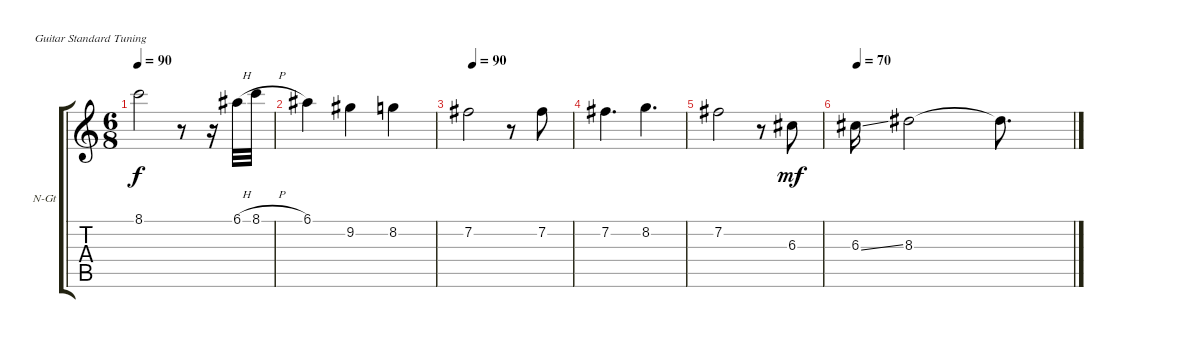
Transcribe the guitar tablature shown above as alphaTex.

\defaultSystemsLayout 4
\bracketExtendMode groupsimilarinstruments
\firstSystemTrackNameOrientation horizontal
\otherSystemsTrackNameOrientation horizontal
\track ("Lead Guitar" "N-Gt") {instrument acousticguitarnylon}
\staff {score tabs}
\tuning (E4 B3 G3 D3 A2 E2)
\ts (6 8)
\tempo 90
\clef g2
\ks c
8.1.2{dy f} r.8 r.16 6.1{h}.32 8.1{h}.32 |
6.1.4 9.2.4 8.2.4 |
\tempo (90 0.05)
7.2.2 r.8 7.2.8 |
7.2.4{d} 8.2.4{d} |
7.2.2 r.8 6.3.8{dy mf} |
\tempo (70 0.0125)
6.3{ss}.16 8.3.2 8.3{t}.8{d}
